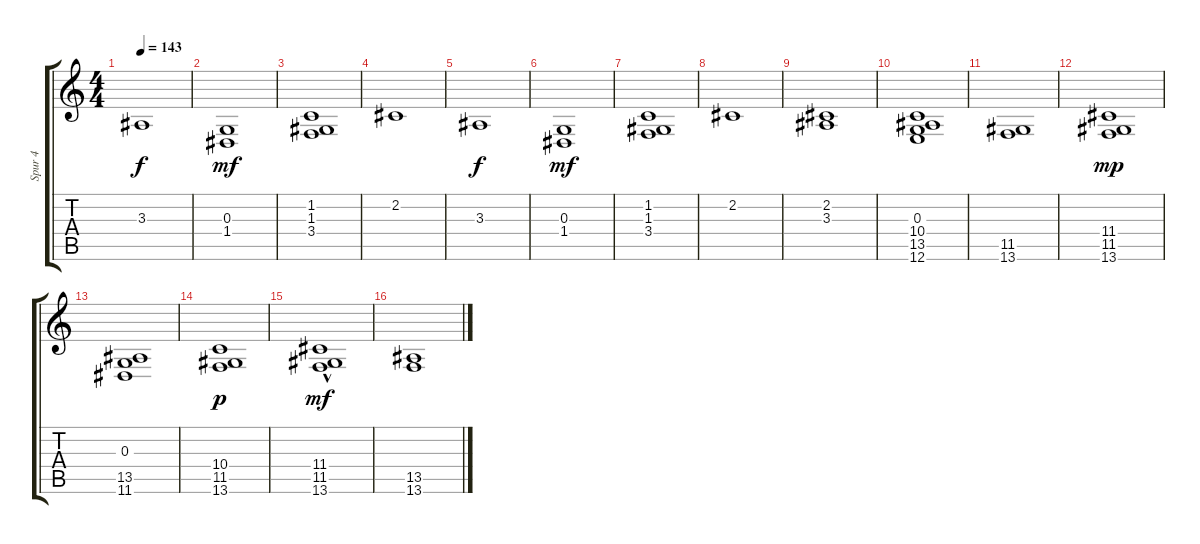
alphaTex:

\track ("Spur 4" "Spur 4") {instrument cello}
\staff {score tabs}
\tuning (E4 B3 G3 D3 A2 E2) {hide}
\ts (4 4)
\tempo 143
\clef g2
\ks c
3.3.1{dy f} |
(0.3 1.4).1{dy mf} |
(1.2 1.3 3.4).1 |
2.2.1 |
3.3.1{dy f} |
(0.3 1.4).1{dy mf} |
(1.2 1.3 3.4).1 |
2.2.1 |
(2.2 3.3).1 |
(0.3 10.4 13.5 12.6).1 |
(11.5 13.6).1 |
(11.4 11.5 13.6).1{dy mp} |
(0.3 13.5 11.6).1 |
(10.4 11.5 13.6).1{dy p} |
(11.4 11.5{hac} 13.6).1{dy mf} |
(13.5 13.6).1
